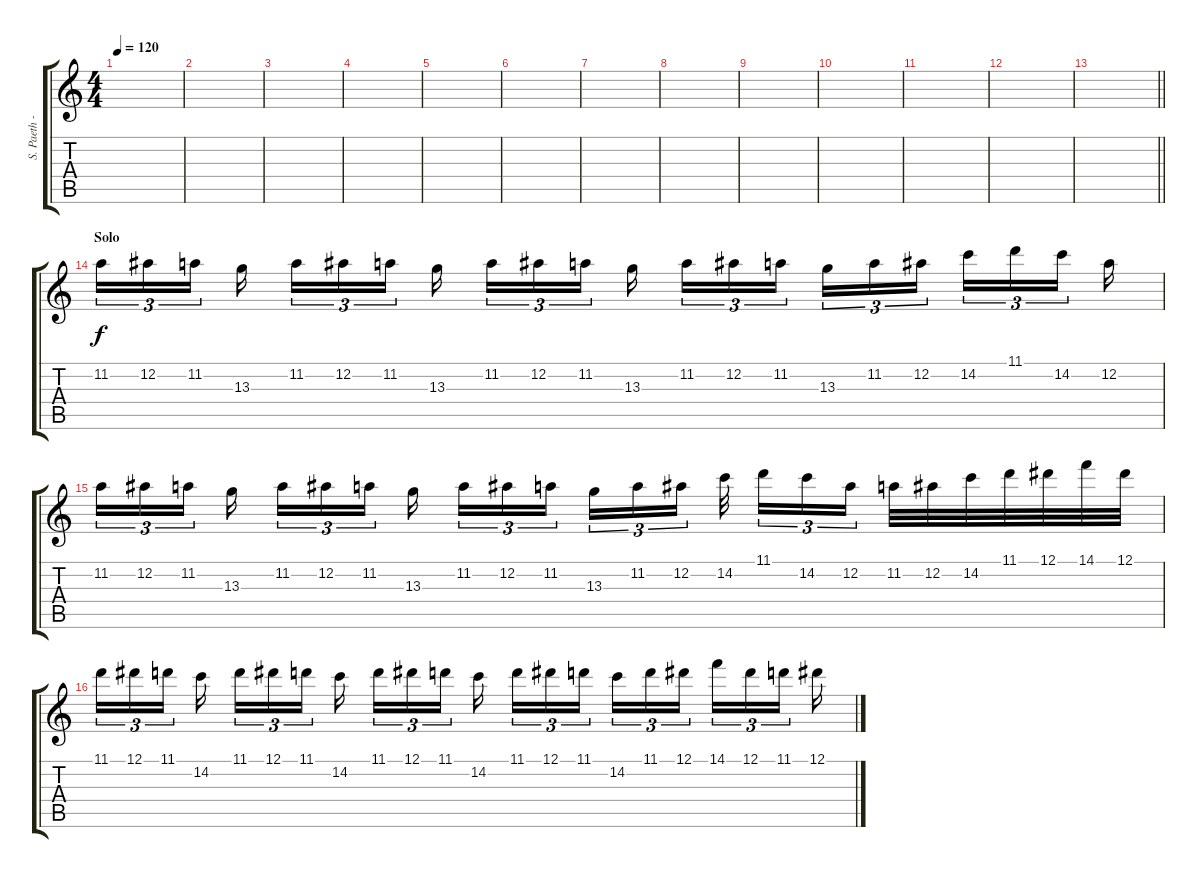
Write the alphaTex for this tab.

\track ("S. Paeth - Lead Guitar" "S. Paeth -") {instrument distortionguitar}
\staff {score tabs}
\tuning (Eb4 Bb3 Gb3 Db3 Ab2 Eb2) {hide}
\ts (4 4)
\tempo 120
\clef g2
\ks c
|
|
|
|
|
|
|
|
|
|
|
|
\barLineRight lightlight
|
\section ("" "Solo")
11.2.16{tu (3 2)} 12.2.16{tu (3 2)} 11.2.16{tu (3 2) beam splitsecondary} 13.3.16{beam splitsecondary} 11.2.16{tu (3 2)} 12.2.16{tu (3 2)} 11.2.16{tu (3 2) beam splitsecondary} 13.3.16{beam splitsecondary} 11.2.16{tu (3 2)} 12.2.16{tu (3 2)} 11.2.16{tu (3 2)} 13.3.16{beam splitsecondary} 11.2.16{tu (3 2)} 12.2.16{tu (3 2)} 11.2.16{tu (3 2) beam splitsecondary} 13.3.16{tu (3 2)} 11.2.16{tu (3 2)} 12.2.16{tu (3 2) beam splitsecondary} 14.2.16{tu (3 2)} 11.1.16{tu (3 2)} 14.2.16{tu (3 2) beam splitsecondary} 12.2.16 |
11.2.16{tu (3 2)} 12.2.16{tu (3 2)} 11.2.16{tu (3 2) beam splitsecondary} 13.3.16{beam splitsecondary} 11.2.16{tu (3 2)} 12.2.16{tu (3 2)} 11.2.16{tu (3 2) beam splitsecondary} 13.3.16{beam splitsecondary} 11.2.16{tu (3 2)} 12.2.16{tu (3 2)} 11.2.16{tu (3 2)} 13.3.16{tu (3 2)} 11.2.16{tu (3 2)} 12.2.16{tu (3 2) beam splitsecondary} 14.2.32{beam splitsecondary} 11.1.16{tu (3 2)} 14.2.16{tu (3 2)} 12.2.16{tu (3 2)} 11.2.32 12.2.32 14.2.32 11.1.32 12.1.32 14.1.32 12.1.32 |
11.1.16{tu (3 2)} 12.1.16{tu (3 2)} 11.1.16{tu (3 2) beam splitsecondary} 14.2.16{beam splitsecondary} 11.1.16{tu (3 2)} 12.1.16{tu (3 2)} 11.1.16{tu (3 2) beam splitsecondary} 14.2.16{beam splitsecondary} 11.1.16{tu (3 2)} 12.1.16{tu (3 2)} 11.1.16{tu (3 2)} 14.2.16{beam splitsecondary} 11.1.16{tu (3 2)} 12.1.16{tu (3 2)} 11.1.16{tu (3 2) beam splitsecondary} 14.2.16{tu (3 2)} 11.1.16{tu (3 2)} 12.1.16{tu (3 2) beam splitsecondary} 14.1.16{tu (3 2)} 12.1.16{tu (3 2)} 11.1.16{tu (3 2) beam splitsecondary} 12.1.16
